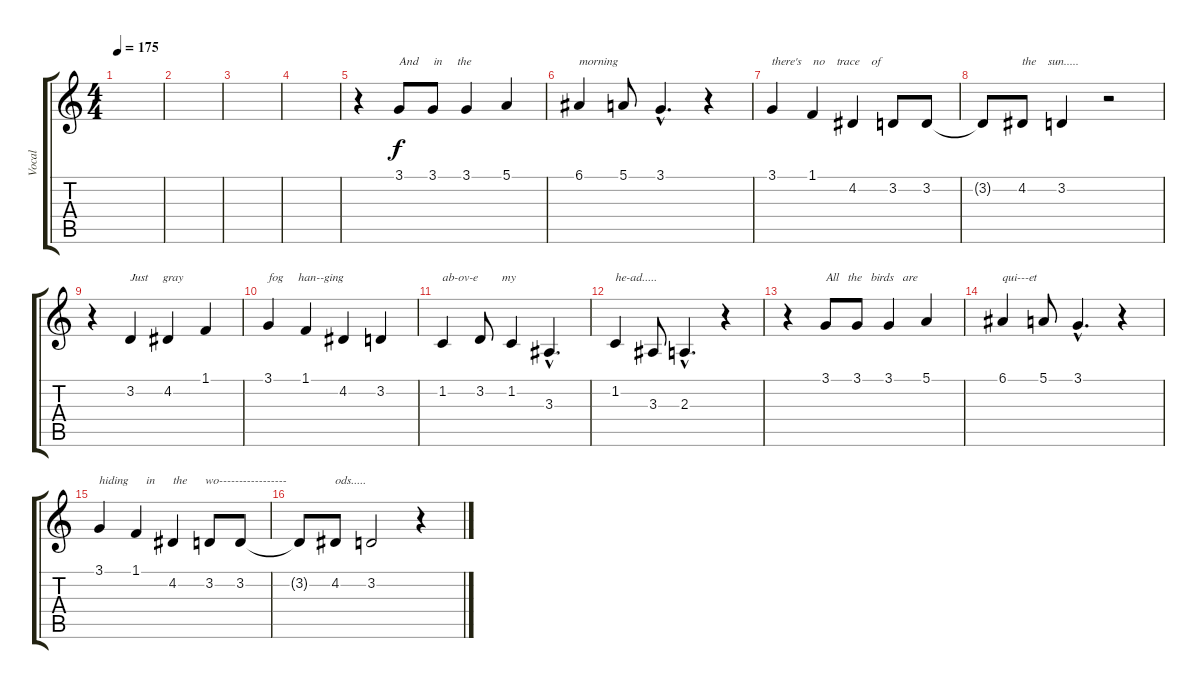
\track ("Vocal" "Vocal") {instrument violin}
\staff {score tabs}
\tuning (E4 B3 G3 D3 A2 E2) {hide}
\ts (4 4)
\tempo 175
\clef g2
\ks c
|
|
|
|
r.4 3.1.8{txt "And     in     the"} 3.1.8 3.1.4 5.1.4 |
6.1.4{txt "morning"} 5.1.8 3.1{hac}.4{d} r.4 |
3.1.4{txt "there's    no    trace    of"} 1.1.4 4.2.4 3.2.8 3.2.8 |
3.2{t}.8 4.2.8{txt "the    sun....."} 3.2.4 r.2 |
r.4 3.2.4{txt "Just     gray"} 4.2.4 1.1.4 |
3.1.4{txt "fog     han--ging"} 1.1.4 4.2.4 3.2.4 |
1.2.4{txt "ab-ov-e        my"} 3.2.8 1.2.4 3.3{hac}.4{d} |
1.2.4{txt "he-ad....."} 3.3.8 2.3{hac}.4{d} r.4 |
r.4 3.1.8{txt "All   the   birds   are"} 3.1.8 3.1.4 5.1.4 |
6.1.4{txt "qui---et"} 5.1.8 3.1{hac}.4{d} r.4 |
3.1.4{txt "hiding      in      the      wo-----------------"} 1.1.4 4.2.4 3.2.8 3.2.8 |
3.2{t}.8 4.2.8{txt "ods....."} 3.2.2 r.4
